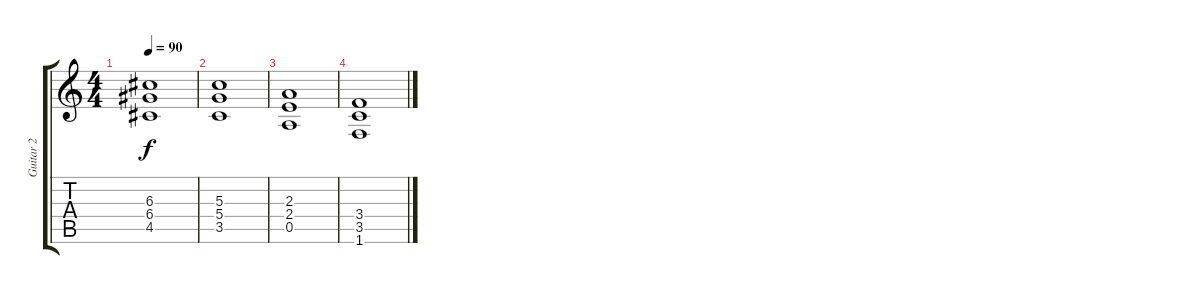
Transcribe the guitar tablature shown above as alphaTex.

\track ("Guitar 2" "Guitar 2") {instrument distortionguitar}
\staff {score tabs}
\tuning (E4 B3 G3 D3 A2 E2) {hide}
\ts (4 4)
\tempo 90
\clef g2
\ks c
(6.3 6.4 4.5).1{dy f} |
(5.3 5.4 3.5).1 |
(2.3 2.4 0.5).1 |
(3.4 3.5 1.6).1
